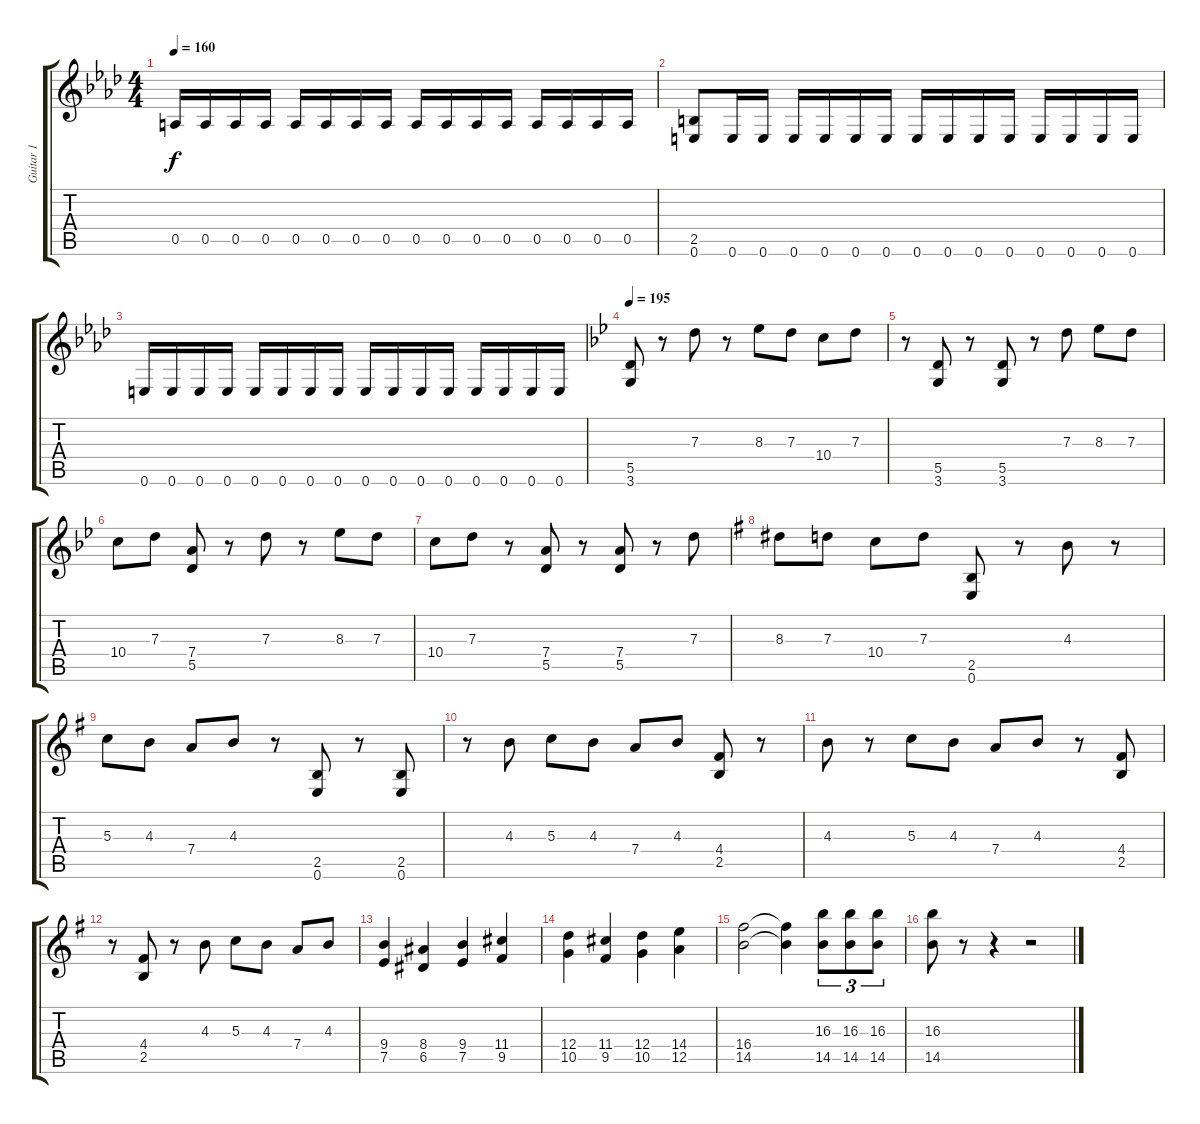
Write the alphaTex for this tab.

\track ("Guitar 1" "Guitar 1") {instrument overdrivenguitar}
\staff {score tabs}
\tuning (E4 B3 G3 D3 A2 E2) {hide}
\ts (4 4)
\tempo 160
\clef g2
\ks fminor
0.5.16{dy f} 0.5.16 0.5.16 0.5.16 0.5.16 0.5.16 0.5.16 0.5.16 0.5.16 0.5.16 0.5.16 0.5.16 0.5.16 0.5.16 0.5.16 0.5.16 |
(2.5 0.6).8 0.6.16 0.6.16 0.6.16 0.6.16 0.6.16 0.6.16 0.6.16 0.6.16 0.6.16 0.6.16 0.6.16 0.6.16 0.6.16 0.6.16 |
0.6.16 0.6.16 0.6.16 0.6.16 0.6.16 0.6.16 0.6.16 0.6.16 0.6.16 0.6.16 0.6.16 0.6.16 0.6.16 0.6.16 0.6.16 0.6.16 |
\section ("" "")
\tempo 195
\ks gminor
(5.5 3.6).8 r.8 7.3.8 r.8 8.3.8 7.3.8 10.4.8 7.3.8 |
r.8 (5.5 3.6).8 r.8 (5.5 3.6).8 r.8 7.3.8 8.3.8 7.3.8 |
10.4.8 7.3.8 (7.4 5.5).8 r.8 7.3.8 r.8 8.3.8 7.3.8 |
10.4.8 7.3.8 r.8 (7.4 5.5).8 r.8 (7.4 5.5).8 r.8 7.3.8 |
\ks eminor
8.3.8 7.3.8 10.4.8 7.3.8 (2.5 0.6).8 r.8 4.3.8 r.8 |
5.3.8 4.3.8 7.4.8 4.3.8 r.8 (2.5 0.6).8 r.8 (2.5 0.6).8 |
r.8 4.3.8 5.3.8 4.3.8 7.4.8 4.3.8 (4.4 2.5).8 r.8 |
4.3.8 r.8 5.3.8 4.3.8 7.4.8 4.3.8 r.8 (4.4 2.5).8 |
r.8 (4.4 2.5).8 r.8 4.3.8 5.3.8 4.3.8 7.4.8 4.3.8 |
(9.4 7.5).4 (8.4 6.5).4 (9.4 7.5).4 (11.4 9.5).4 |
(12.4 10.5).4 (11.4 9.5).4 (12.4 10.5).4 (14.4 12.5).4 |
(16.4 14.5).2 (16.4{t} 14.5{t}).4 (16.3 14.5).8{tu (3 2)} (16.3 14.5).8{tu (3 2)} (16.3 14.5).8{tu (3 2)} |
(16.3 14.5).8 r.8 r.4 r.2
